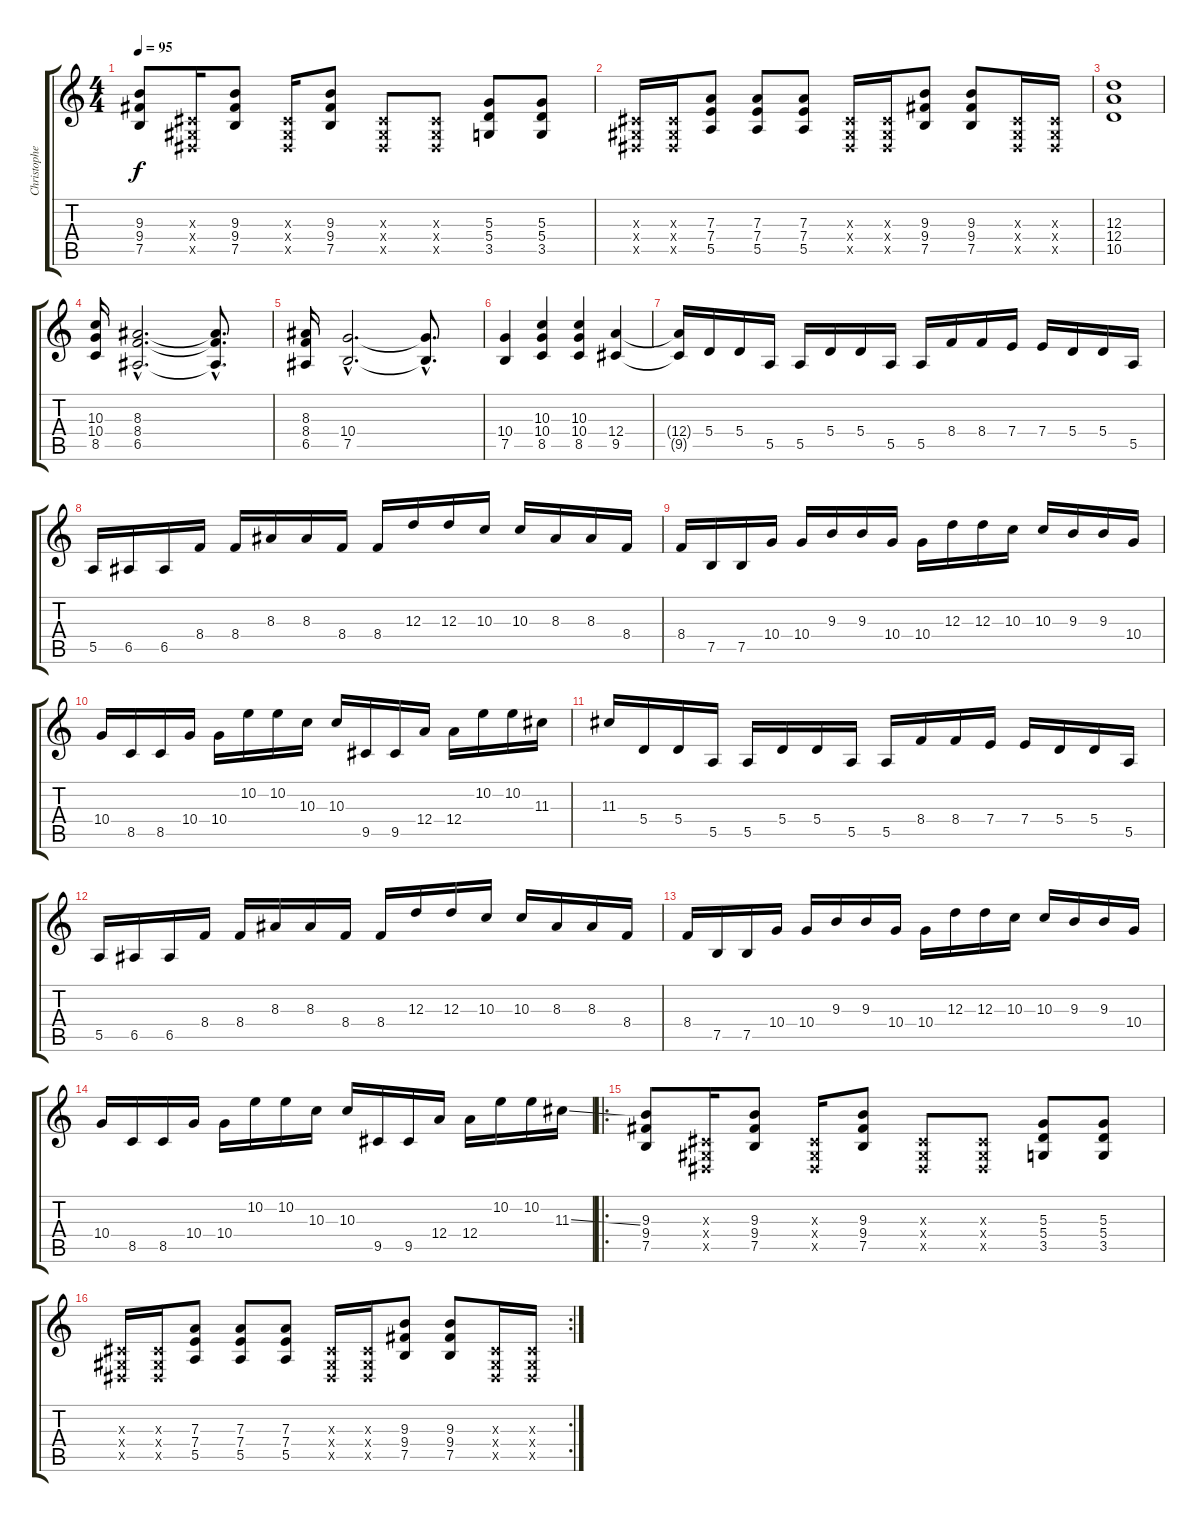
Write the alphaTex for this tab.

\track ("Christopher Amott" "Christophe") {instrument distortionguitar}
\staff {score tabs}
\tuning (B3 Gb3 D3 A2 E2 B1) {hide}
\ts (4 4)
\tempo 95
\clef g2
\ks c
(9.3 9.4 7.5).8{dy f} (-1.3{x} -1.4{x} -1.5{x}).16 (9.3 9.4 7.5).8 (-1.3{x} -1.4{x} -1.5{x}).16 (9.3 9.4 7.5).8 (-1.3{x} -1.4{x} -1.5{x}).8 (-1.3{x} -1.4{x} -1.5{x}).8 (5.3 5.4 3.5).8 (5.3 5.4 3.5).8 |
(-1.3{x} -1.4{x} -1.5{x}).16 (-1.3{x} -1.4{x} -1.5{x}).16 (7.3 7.4 5.5).8 (7.3 7.4 5.5).8 (7.3 7.4 5.5).8 (-1.3{x} -1.4{x} -1.5{x}).16 (-1.3{x} -1.4{x} -1.5{x}).16 (9.3 9.4 7.5).8 (9.3 9.4 7.5).8 (-1.3{x} -1.4{x} -1.5{x}).16 (-1.3{x} -1.4{x} -1.5{x}).16 |
(12.3 12.4 10.5).1 |
(10.3 10.4 8.5).16 (8.3{hac} 8.4{hac} 6.5{hac}).2{d} (8.3{hac t} 8.4{hac t} 6.5{hac t}).8{d} |
(8.3 8.4 6.5).16 (10.4{hac} 7.5{hac}).2{d} (10.4{hac t} 7.5{hac t}).8{d} |
(10.4 7.5).4 (10.3 10.4 8.5).4 (10.3 10.4 8.5).4 (12.4 9.5).4 |
(12.4{t} 9.5{t}).16 5.4.16 5.4.16 5.5.16 5.5.16 5.4.16 5.4.16 5.5.16 5.5.16 8.4.16 8.4.16 7.4.16 7.4.16 5.4.16 5.4.16 5.5.16 |
5.5.16 6.5.16 6.5.16 8.4.16 8.4.16 8.3.16 8.3.16 8.4.16 8.4.16 12.3.16 12.3.16 10.3.16 10.3.16 8.3.16 8.3.16 8.4.16 |
8.4.16 7.5.16 7.5.16 10.4.16 10.4.16 9.3.16 9.3.16 10.4.16 10.4.16 12.3.16 12.3.16 10.3.16 10.3.16 9.3.16 9.3.16 10.4.16 |
10.4.16 8.5.16 8.5.16 10.4.16 10.4.16 10.2.16 10.2.16 10.3.16 10.3.16 9.5.16 9.5.16 12.4.16 12.4.16 10.2.16 10.2.16 11.3.16 |
11.3.16 5.4.16 5.4.16 5.5.16 5.5.16 5.4.16 5.4.16 5.5.16 5.5.16 8.4.16 8.4.16 7.4.16 7.4.16 5.4.16 5.4.16 5.5.16 |
5.5.16 6.5.16 6.5.16 8.4.16 8.4.16 8.3.16 8.3.16 8.4.16 8.4.16 12.3.16 12.3.16 10.3.16 10.3.16 8.3.16 8.3.16 8.4.16 |
8.4.16 7.5.16 7.5.16 10.4.16 10.4.16 9.3.16 9.3.16 10.4.16 10.4.16 12.3.16 12.3.16 10.3.16 10.3.16 9.3.16 9.3.16 10.4.16 |
10.4.16 8.5.16 8.5.16 10.4.16 10.4.16 10.2.16 10.2.16 10.3.16 10.3.16 9.5.16 9.5.16 12.4.16 12.4.16 10.2.16 10.2.16 11.3{ss}.16 |
\ro
(9.3 9.4 7.5).8 (-1.3{x} -1.4{x} -1.5{x}).16 (9.3 9.4 7.5).8 (-1.3{x} -1.4{x} -1.5{x}).16 (9.3 9.4 7.5).8 (-1.3{x} -1.4{x} -1.5{x}).8 (-1.3{x} -1.4{x} -1.5{x}).8 (5.3 5.4 3.5).8 (5.3 5.4 3.5).8 |
\rc 2
(-1.3{x} -1.4{x} -1.5{x}).16 (-1.3{x} -1.4{x} -1.5{x}).16 (7.3 7.4 5.5).8 (7.3 7.4 5.5).8 (7.3 7.4 5.5).8 (-1.3{x} -1.4{x} -1.5{x}).16 (-1.3{x} -1.4{x} -1.5{x}).16 (9.3 9.4 7.5).8 (9.3 9.4 7.5).8 (-1.3{x} -1.4{x} -1.5{x}).16 (-1.3{x} -1.4{x} -1.5{x}).16
